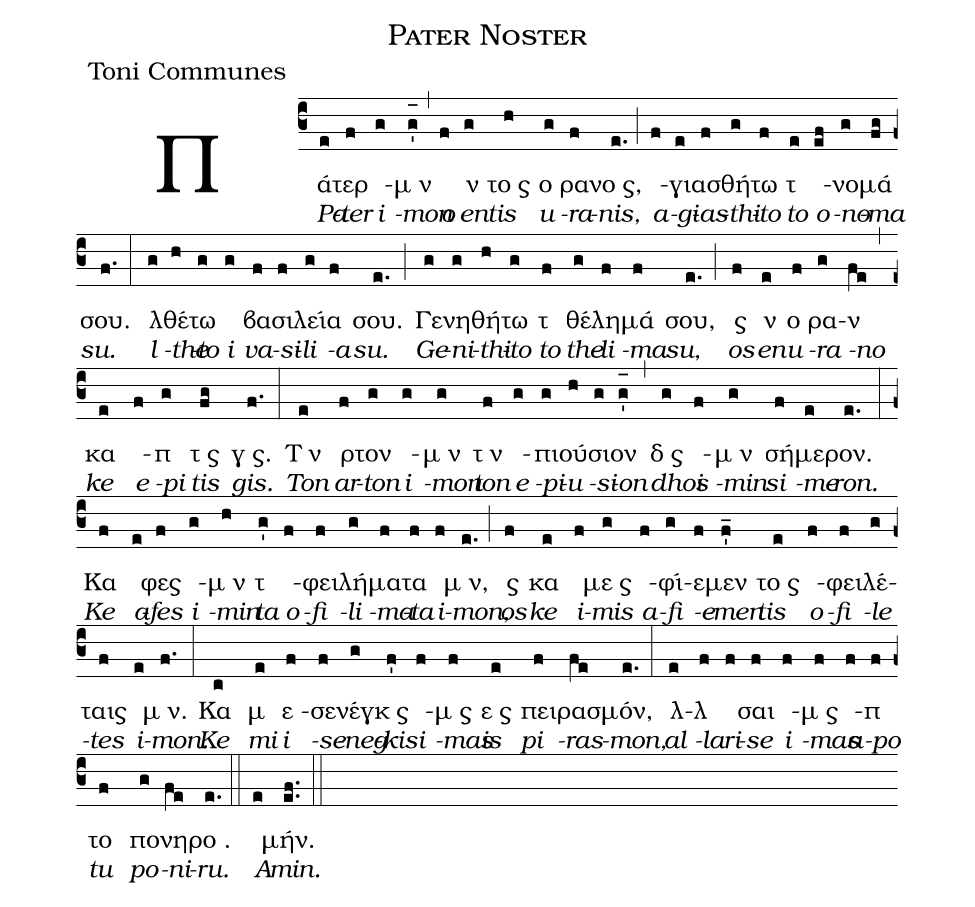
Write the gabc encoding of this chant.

name:Pater Noster;
office-part:Toni Communes;
%%
(c3) Πά[Pa](e)τερ[-ter](f) ἡ[i](g)μῶν[-mon](g'_[oh:h]) (,) ὁ[o](f) ἐν[en](g) τοῖς[tis](h) οὐ[u](g)ρα[-ra](f)νοῖς,[-nis,](e.) (;) ἁ[a](f)γι[-gi](e)ασ[-as](f)θή[-thi](g)τω[-to](f) τὸ[to](e) ὄ[o](ef)νο[-no](g)μά[-ma](fg) σου.[su.](f.) (:) Ἐλ[Ἐl](g)θέ[-the](h)τω[-to](g) ἡ[i](g) βα[va](f)σι[-si](f)λεί[-li](g)α[-a](f) σου.[su.](e.) (;) Γε[Ge](g)νη[-ni](g)θή[-thi](h)τω[-to](g) τὸ[to](f) θέ[the](g)λη[-li](f)μά[-ma](f) σου,[su,](e.) (;) ὡς[os](f) ἐν[en](e) οὐ[u](f)ρα[-ra](g)νῷ[-no](fe) (,) καὶ[ke](e) ἐ[e](f)πὶ[-pi](g) τῆς[tis](fg) γῆς.[gis.](f.) (:) Τὸν[Ton](e) ἄρ[ar](f)τον[-ton](g) ἡ[i](g)μῶν[-mon](g) τὸν[ton](f) ἐ[e](g)πι[-pi](g)ού[-u](h)σι[-si](g)ον[-on](g'_[oh:h]) (,) δὸς[dhos](g) ἡ[i](f)μῖν[-min](g) σή[si](f)με[-me](e)ρον.[-ron.](e.) (:) Καὶ[Ke](f) ἄ[a](e)φες[-fes](f) ἡ[i](g)μῖν[-min](h) τὰ[ta](g') ὀ[o](f)φει[-fi](f)λή[-li](g)μα[-ma](f)τα[-ta](f) ἡ[i](f)μῶν,[-mon,](e.) (;) ὡς[os](f) καὶ[ke](e) ἡ[i](f)μεῖς[-mis](g) ἀ[a](f)φί[-fi](g)ε[-e](f)μεν[-men](f'_) τοῖς[tis](e) ὀ[o](f)φει[-fi](f)λέ[-le](g)ταις[-tes](f) ἡ[i](e)μῶν.[-mon.](f.) (:) Καὶ[Ke](c) μὴ[mi](e) εἰ[i](f)σε[-se](f)νέγ[-neg](g)κῃς[-kis](f') ἡ[i](f)μᾶς[-mas](f) εἰς[is](e) πει[pi](f)ρασ[-ras](fe)μόν,[-mon,](e.) (:) ἀλ[al](e)λὰ[-la](f) ῥῦ[ri](f)σαι[-se](f) ἡ[i](f)μᾶς[-mas](f) ἀ[a](f)πὸ[-po](f) τοῦ[tu](f) πο[po](g)νη[-ni](fe)ροῦ.[-ru.](e.) (::) Ἀ[A](e)μήν.[-min.](e.f.) (::)
